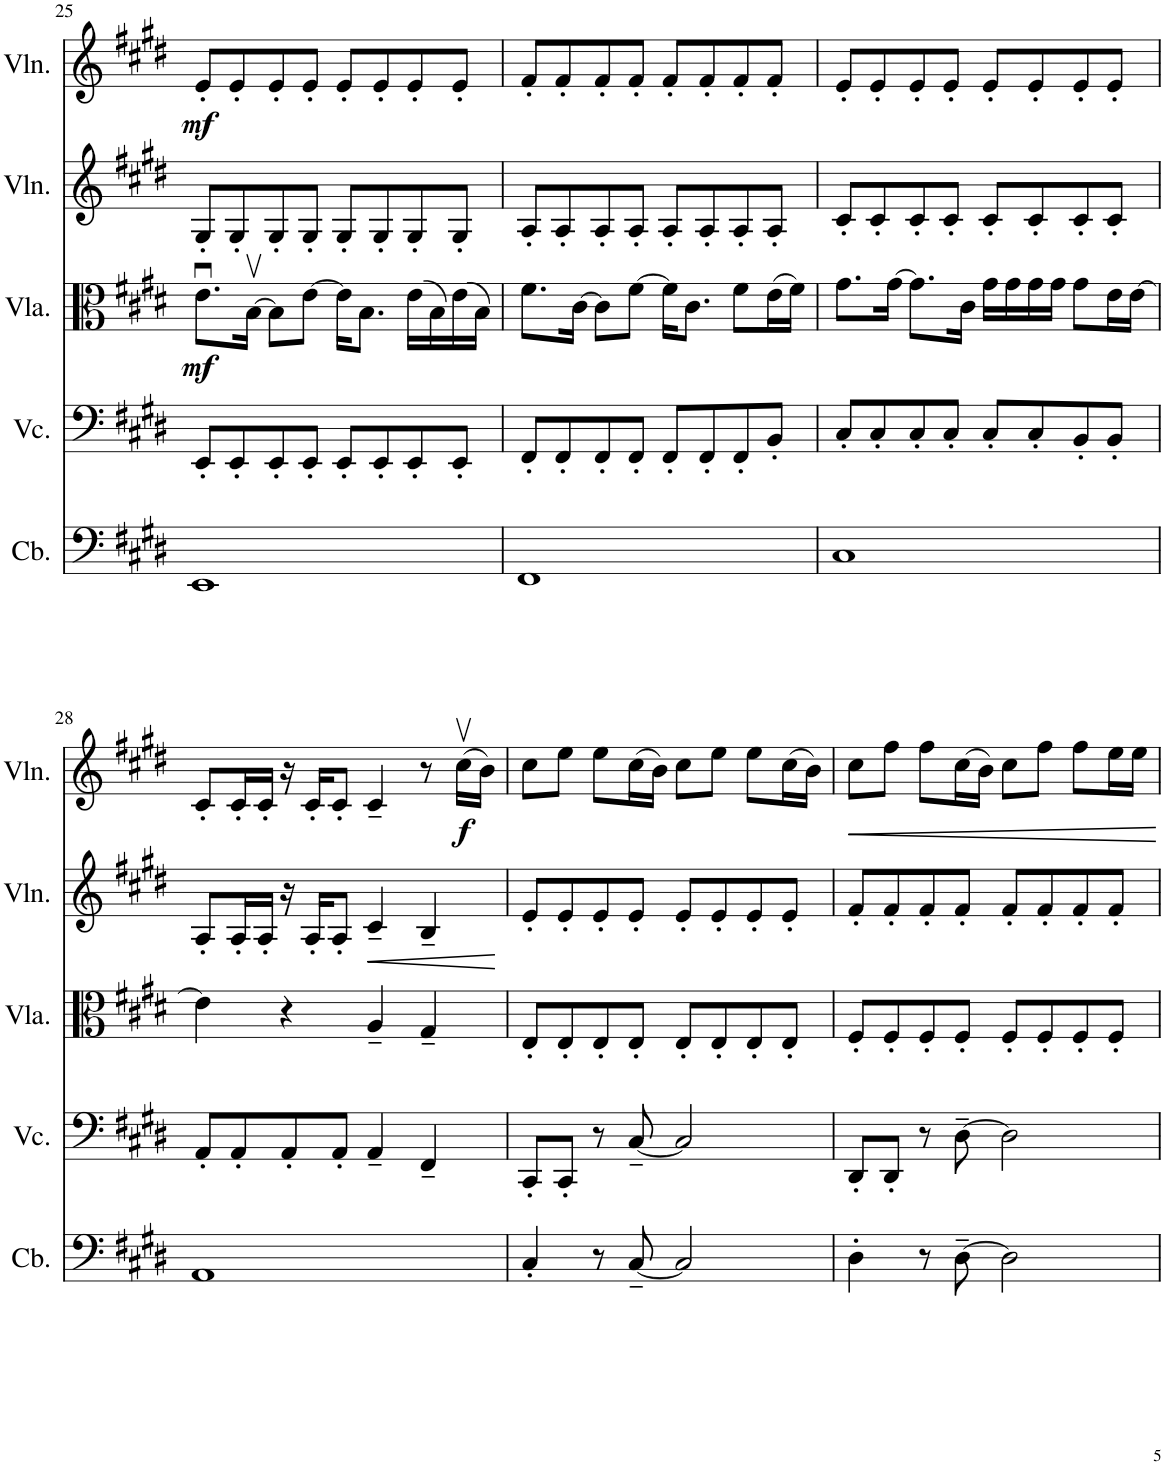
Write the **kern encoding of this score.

**kern	**kern	**kern	**dynam	**kern	**dynam	**kern	**dynam
*part5	*part4	*part3	*part3	*part2	*part2	*part1	*part1
*staff5	*staff4	*staff3	*staff3	*staff2	*staff2	*staff1	*staff1
*I"Contrabass	*I"Violoncello	*I"Viola	*	*I"Violin	*	*I"Violin	*
*I'Cb.	*I'Vc.	*I'Vla.	*	*I'Vln.	*	*I'Vln.	*
!!LO:PB:g=z
*clefF4	*clefF4	*clefC3	*	*clefG2	*	*clefG2	*
*Trd7c12	*	*	*	*	*	*	*
*k[f#c#g#d#]	*k[f#c#g#d#]	*k[f#c#g#d#]	*	*k[f#c#g#d#]	*	*k[f#c#g#d#]	*
*M4/4	*M4/4	*M4/4	*	*M4/4	*	*M4/4	*
=25	=25	=25	=25	=25	=25	=25	=25
!	!	!	!LO:DY:b	!	!	!	!LO:DY:b
1EE	8EE'/L	8.eu\L	mf	8G#'/L	.	8e'/L	mf
.	8EE'/	.	.	8G#'/	.	8e'/	.
.	.	[16Bv\Jk	.	.	.	.	.
.	8EE'/	8B\L]	.	8G#'/	.	8e'/	.
.	8EE'/J	[8e\J	.	8G#'/J	.	8e'/J	.
.	8EE'/L	16e\KL]	.	8G#'/L	.	8e'/L	.
.	.	8.B\J	.	.	.	.	.
.	8EE'/	.	.	8G#'/	.	8e'/	.
.	8EE'/	(16e\LL	.	8G#'/	.	8e'/	.
.	.	16B\)	.	.	.	.	.
.	8EE'/J	(16e\	.	8G#'/J	.	8e'/J	.
.	.	16B\JJ)	.	.	.	.	.
=26	=26	=26	=26	=26	=26	=26	=26
1FF#	8FF#'/L	8.f#\L	.	8A'/L	.	8f#'/L	.
.	8FF#'/	.	.	8A'/	.	8f#'/	.
.	.	[16c#\Jk	.	.	.	.	.
.	8FF#'/	8c#\L]	.	8A'/	.	8f#'/	.
.	8FF#'/J	[8f#\J	.	8A'/J	.	8f#'/J	.
.	8FF#'/L	16f#\KL]	.	8A'/L	.	8f#'/L	.
.	.	8.c#\J	.	.	.	.	.
.	8FF#'/	.	.	8A'/	.	8f#'/	.
.	8FF#'/	8f#\L	.	8A'/	.	8f#'/	.
.	8BB'/J	(16e\L	.	8A'/J	.	8f#'/J	.
.	.	16f#\JJ)	.	.	.	.	.
=27	=27	=27	=27	=27	=27	=27	=27
1C#	8C#'/L	8.g#\L	.	8c#'/L	.	8e'/L	.
.	8C#'/	.	.	8c#'/	.	8e'/	.
.	.	[16g#\Jk	.	.	.	.	.
.	8C#'/	8.g#\L]	.	8c#'/	.	8e'/	.
.	8C#'/J	.	.	8c#'/J	.	8e'/J	.
.	.	16c#\Jk	.	.	.	.	.
.	8C#'/L	16g#\LL	.	8c#'/L	.	8e'/L	.
.	.	16g#\	.	.	.	.	.
.	8C#'/	16g#\	.	8c#'/	.	8e'/	.
.	.	16g#\JJ	.	.	.	.	.
.	8BB'/	8g#\L	.	8c#'/	.	8e'/	.
.	8BB'/J	16e\L	.	8c#'/J	.	8e'/J	.
.	.	[16e\JJ	.	.	.	.	.
!!LO:LB:g=z
=28	=28	=28	=28	=28	=28	=28	=28
1AA	8AA'/L	4e\]	.	8A'/L	.	8c#'/L	.
.	8AA'/	.	.	16A'/L	.	16c#'/L	.
.	.	.	.	16A'/JJ	.	16c#'/JJ	.
.	8AA'/	4r	.	16r	.	16r	.
.	.	.	.	16A'/KL	.	16c#'/KL	.
.	8AA'/J	.	.	8A'/J	.	8c#'/J	.
!	!	!	!	!	!LO:HP:b	!	!
.	4AA~/	4A~/	.	4c#~/	<	4c#~/	.
.	4FF#~/	4G#~/	.	4B~/	.	8r	.
!	!	!	!	!	!	!	!LO:DY:b
.	.	.	.	.	.	(16cc#v\LL	f
.	.	.	.	.	.	16b\JJ)	.
.	.	.	.	.	[	.	.
=29	=29	=29	=29	=29	=29	=29	=29
4C#'/	8CC#'/L	8E'/L	.	8e'/L	.	8cc#\L	.
.	8CC#'/J	8E'/	.	8e'/	.	8ee\J	.
8r	8r	8E'/	.	8e'/	.	8ee\L	.
[8C#~/	[8C#~/	8E'/J	.	8e'/J	.	(16cc#\L	.
.	.	.	.	.	.	16b\JJ)	.
2C#/]	2C#/]	8E'/L	.	8e'/L	.	8cc#\L	.
.	.	8E'/	.	8e'/	.	8ee\J	.
.	.	8E'/	.	8e'/	.	8ee\L	.
.	.	8E'/J	.	8e'/J	.	(16cc#\L	.
.	.	.	.	.	.	16b\JJ)	.
=30	=30	=30	=30	=30	=30	=30	=30
4D#'\	8DD#'/L	8F#'/L	.	8f#'/L	.	8cc#\L	.
.	8DD#'/J	8F#'/	.	8f#'/	.	8ff#\J	.
8r	8r	8F#'/	.	8f#'/	.	8ff#\L	.
[8D#~\	[8D#~\	8F#'/J	.	8f#'/J	.	(16cc#\L	.
.	.	.	.	.	.	16b\JJ)	.
2D#\]	2D#\]	8F#'/L	.	8f#'/L	.	8cc#\L	.
.	.	8F#'/	.	8f#'/	.	8ff#\J	.
.	.	8F#'/	.	8f#'/	.	8ff#\L	.
.	.	8F#'/J	.	8f#'/J	.	16ee\L	.
.	.	.	.	.	.	16ee\JJ	.
=	=	=	=	=	=	=	=
*-	*-	*-	*-	*-	*-	*-	*-
